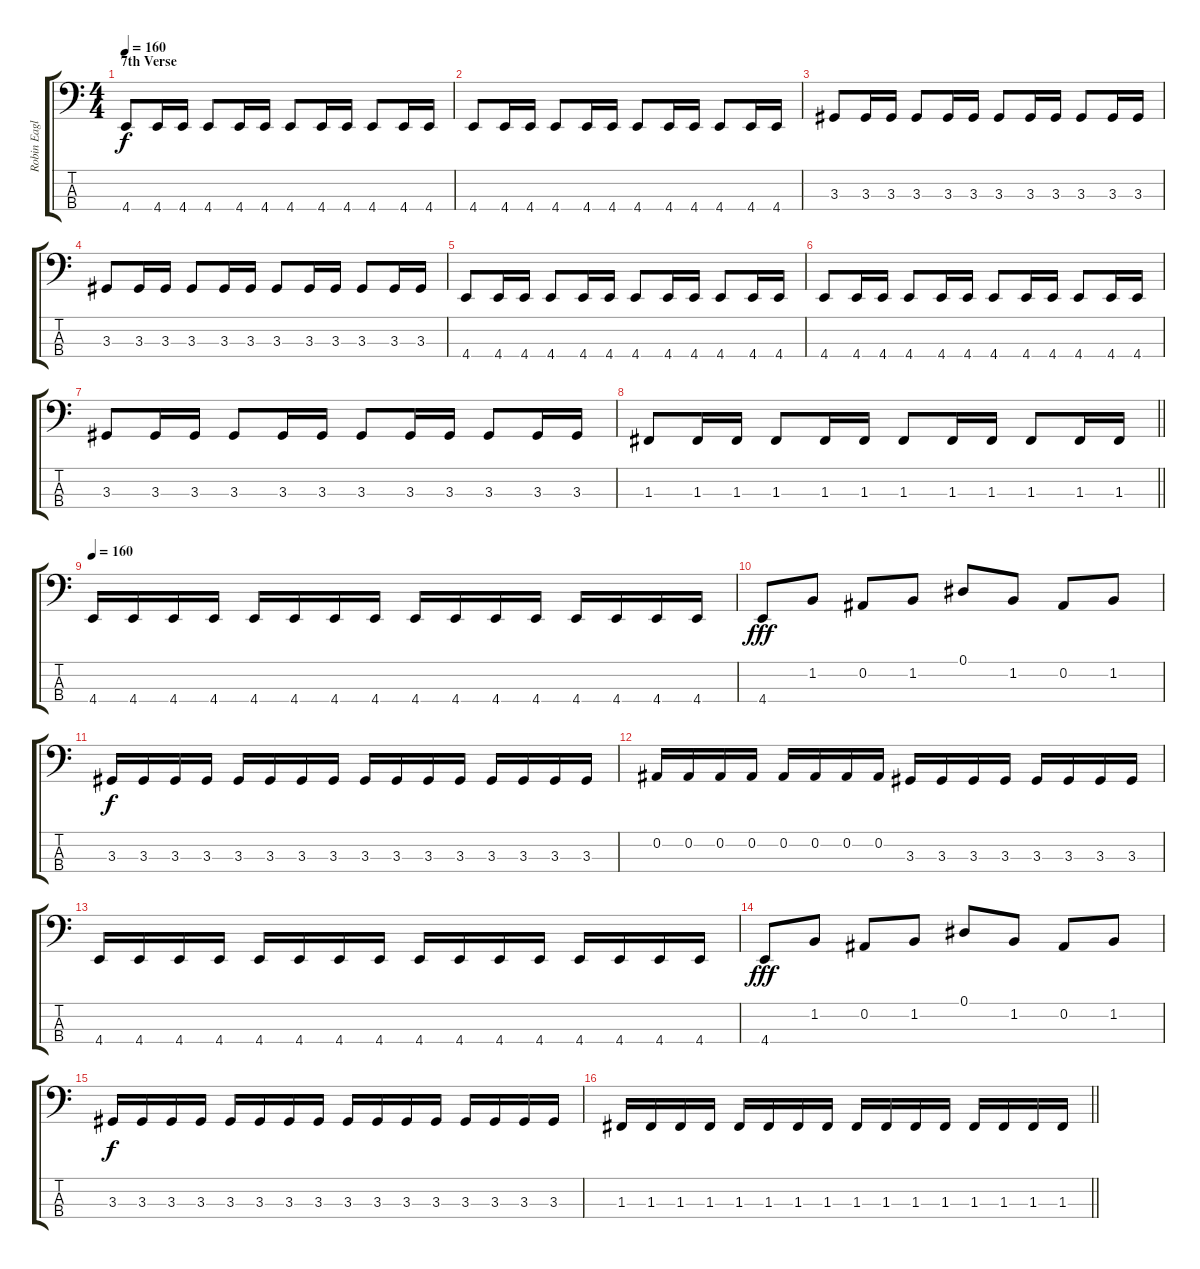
\track ("Robin Eaglestone" "Robin Eagl") {instrument electricbasspick}
\staff {score tabs}
\tuning (Eb2 Bb1 F1 C1) {hide}
\ts (4 4)
\section ("" "7th Verse")
\tempo 160
\clef f4
\ks c
4.4.8{dy f} 4.4.16 4.4.16 4.4.8 4.4.16 4.4.16 4.4.8 4.4.16 4.4.16 4.4.8 4.4.16 4.4.16 |
4.4.8 4.4.16 4.4.16 4.4.8 4.4.16 4.4.16 4.4.8 4.4.16 4.4.16 4.4.8 4.4.16 4.4.16 |
3.3.8 3.3.16 3.3.16 3.3.8 3.3.16 3.3.16 3.3.8 3.3.16 3.3.16 3.3.8 3.3.16 3.3.16 |
3.3.8 3.3.16 3.3.16 3.3.8 3.3.16 3.3.16 3.3.8 3.3.16 3.3.16 3.3.8 3.3.16 3.3.16 |
4.4.8 4.4.16 4.4.16 4.4.8 4.4.16 4.4.16 4.4.8 4.4.16 4.4.16 4.4.8 4.4.16 4.4.16 |
4.4.8 4.4.16 4.4.16 4.4.8 4.4.16 4.4.16 4.4.8 4.4.16 4.4.16 4.4.8 4.4.16 4.4.16 |
3.3.8 3.3.16 3.3.16 3.3.8 3.3.16 3.3.16 3.3.8 3.3.16 3.3.16 3.3.8 3.3.16 3.3.16 |
\barLineRight lightlight
1.3.8 1.3.16 1.3.16 1.3.8 1.3.16 1.3.16 1.3.8 1.3.16 1.3.16 1.3.8 1.3.16 1.3.16 |
\tempo 160
4.4.16 4.4.16 4.4.16 4.4.16 4.4.16 4.4.16 4.4.16 4.4.16 4.4.16 4.4.16 4.4.16 4.4.16 4.4.16 4.4.16 4.4.16 4.4.16 |
4.4.8{dy fff} 1.2.8 0.2.8 1.2.8 0.1.8 1.2.8 0.2.8 1.2.8 |
3.3.16{dy f} 3.3.16 3.3.16 3.3.16 3.3.16 3.3.16 3.3.16 3.3.16 3.3.16 3.3.16 3.3.16 3.3.16 3.3.16 3.3.16 3.3.16 3.3.16 |
0.2.16 0.2.16 0.2.16 0.2.16 0.2.16 0.2.16 0.2.16 0.2.16 3.3.16 3.3.16 3.3.16 3.3.16 3.3.16 3.3.16 3.3.16 3.3.16 |
4.4.16 4.4.16 4.4.16 4.4.16 4.4.16 4.4.16 4.4.16 4.4.16 4.4.16 4.4.16 4.4.16 4.4.16 4.4.16 4.4.16 4.4.16 4.4.16 |
4.4.8{dy fff} 1.2.8 0.2.8 1.2.8 0.1.8 1.2.8 0.2.8 1.2.8 |
3.3.16{dy f} 3.3.16 3.3.16 3.3.16 3.3.16 3.3.16 3.3.16 3.3.16 3.3.16 3.3.16 3.3.16 3.3.16 3.3.16 3.3.16 3.3.16 3.3.16 |
\barLineRight lightlight
1.3.16 1.3.16 1.3.16 1.3.16 1.3.16 1.3.16 1.3.16 1.3.16 1.3.16 1.3.16 1.3.16 1.3.16 1.3.16 1.3.16 1.3.16 1.3.16
